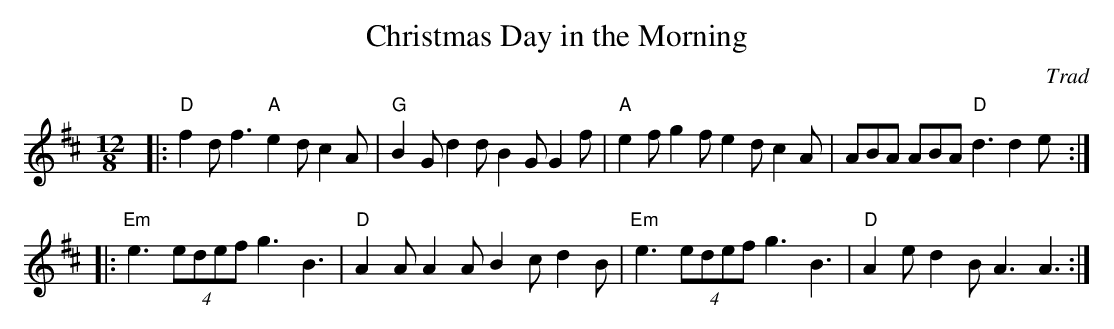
X:1
T:Christmas Day in the Morning
C:Trad
M:12/8
L:1/8
E:11
K:D
|:"D"f2 d f3 "A"e2 d c2 A|"G"B2 G d2 d B2 G G2 f|\
"A"e2 f g2 f e2 d c2 A|ABA ABA "D"d3 d2 e:|*
E:12
|:"Em"e3 (4edef g3 B3|"D"A2 A A2 A B2 c d2 B|\
"Em"e3 (4edef g3 B3|"D"A2 e d2 B A3 A3:|**
